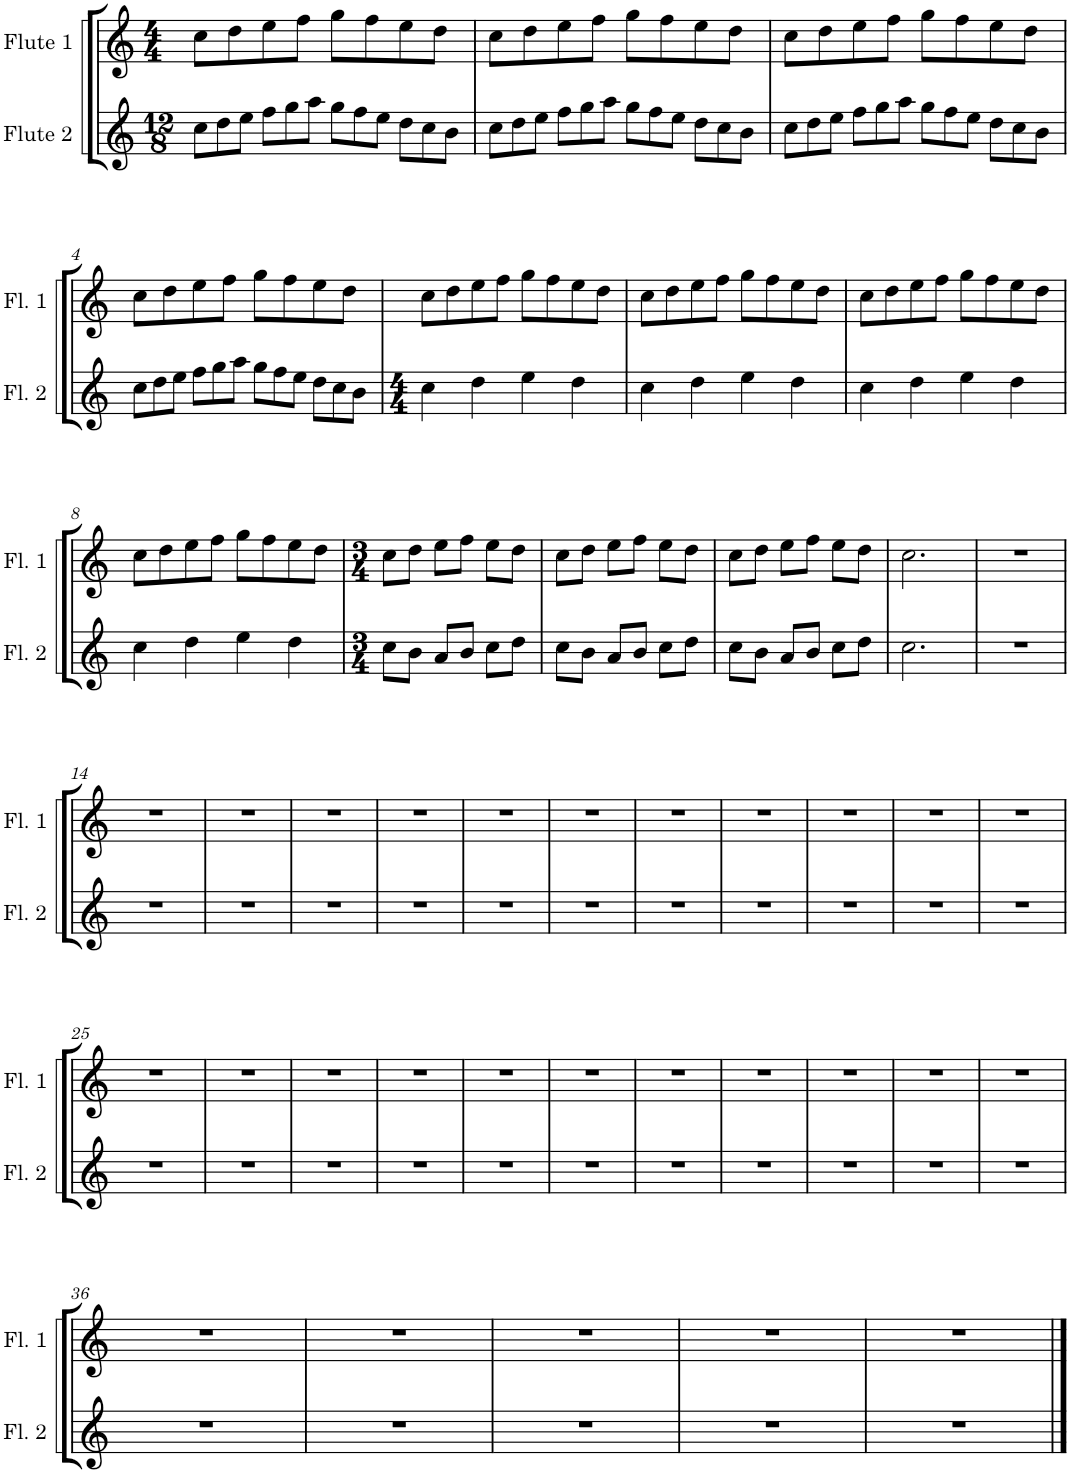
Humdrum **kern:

**kern	**kern
*part2	*part1
*staff2	*staff1
*I"Flute 2	*I"Flute 1
*I'Fl. 2	*I'Fl. 1
*clefG2	*clefG2
*k[]	*k[]
*M12/8	*M4/4
=1	=1
8cc\L	8cc\L
8dd\	8dd\
8ee\J	8ee\
8ff\L	8ff\J
8gg\	8gg\L
8aa\J	8ff\
8gg\L	8ee\
8ff\	8dd\J
8ee\J	2ryy
8dd\L	.
8cc\	.
8b\J	.
=2	=2
8cc\L	8cc\L
8dd\	8dd\
8ee\J	8ee\
8ff\L	8ff\J
8gg\	8gg\L
8aa\J	8ff\
8gg\L	8ee\
8ff\	8dd\J
8ee\J	2ryy
8dd\L	.
8cc\	.
8b\J	.
=3	=3
8cc\L	8cc\L
8dd\	8dd\
8ee\J	8ee\
8ff\L	8ff\J
8gg\	8gg\L
8aa\J	8ff\
8gg\L	8ee\
8ff\	8dd\J
8ee\J	2ryy
8dd\L	.
8cc\	.
8b\J	.
!!LO:LB:g=z
=4	=4
8cc\L	8cc\L
8dd\	8dd\
8ee\J	8ee\
8ff\L	8ff\J
8gg\	8gg\L
8aa\J	8ff\
8gg\L	8ee\
8ff\	8dd\J
8ee\J	2ryy
8dd\L	.
8cc\	.
8b\J	.
=5	=5
*M4/4	*
4cc\	8cc\L
.	8dd\
4dd\	8ee\
.	8ff\J
4ee\	8gg\L
.	8ff\
4dd\	8ee\
.	8dd\J
=6	=6
4cc\	8cc\L
.	8dd\
4dd\	8ee\
.	8ff\J
4ee\	8gg\L
.	8ff\
4dd\	8ee\
.	8dd\J
=7	=7
4cc\	8cc\L
.	8dd\
4dd\	8ee\
.	8ff\J
4ee\	8gg\L
.	8ff\
4dd\	8ee\
.	8dd\J
!!LO:LB:g=z
=8	=8
4cc\	8cc\L
.	8dd\
4dd\	8ee\
.	8ff\J
4ee\	8gg\L
.	8ff\
4dd\	8ee\
.	8dd\J
=9	=9
*M3/4	*M3/4
8cc\L	8cc\L
8b\J	8dd\J
8a/L	8ee\L
8b/J	8ff\J
8cc\L	8ee\L
8dd\J	8dd\J
=10	=10
8cc\L	8cc\L
8b\J	8dd\J
8a/L	8ee\L
8b/J	8ff\J
8cc\L	8ee\L
8dd\J	8dd\J
=11	=11
8cc\L	8cc\L
8b\J	8dd\J
8a/L	8ee\L
8b/J	8ff\J
8cc\L	8ee\L
8dd\J	8dd\J
=12	=12
2.cc\	2.cc\
=13	=13
2.r	2.r
!!LO:LB:g=z
=14	=14
2.r	2.r
=15	=15
2.r	2.r
=16	=16
2.r	2.r
=17	=17
2.r	2.r
=18	=18
2.r	2.r
=19	=19
2.r	2.r
=20	=20
2.r	2.r
=21	=21
2.r	2.r
=22	=22
2.r	2.r
=23	=23
2.r	2.r
=24	=24
2.r	2.r
!!LO:LB:g=z
=25	=25
2.r	2.r
=26	=26
2.r	2.r
=27	=27
2.r	2.r
=28	=28
2.r	2.r
=29	=29
2.r	2.r
=30	=30
2.r	2.r
=31	=31
2.r	2.r
=32	=32
2.r	2.r
=33	=33
2.r	2.r
=34	=34
2.r	2.r
=35	=35
2.r	2.r
!!LO:LB:g=z
=36	=36
2.r	2.r
=37	=37
2.r	2.r
=38	=38
2.r	2.r
=39	=39
2.r	2.r
=40	=40
2.r	2.r
==	==
*-	*-
